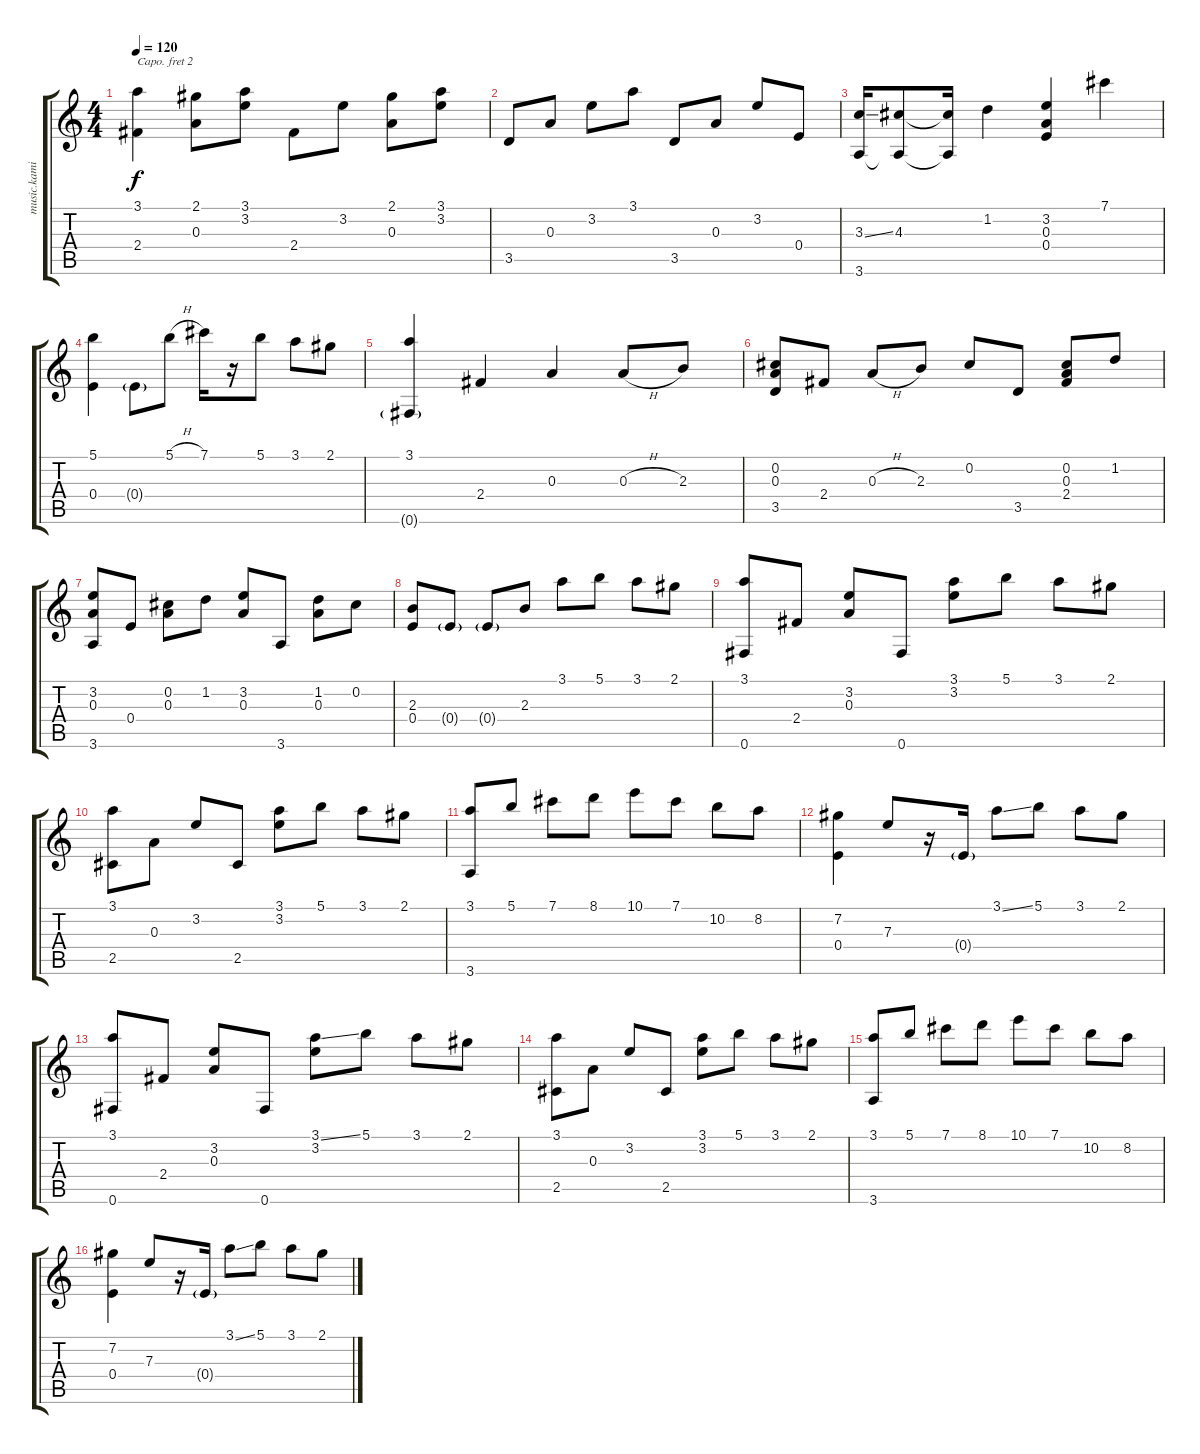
\track ("music.kaminari.info" "music.kami") {instrument acousticguitarsteel}
\staff {score tabs}
\capo 2
\tuning (E4 B3 G3 D3 A2 E2) {hide}
\ts (4 4)
\tempo 120
\clef g2
\ks c
(3.1 2.4).4{dy f} (2.1 0.3).8 (3.1 3.2).8 2.4.8 3.2.8 (2.1 0.3).8 (3.1 3.2).8 |
3.5.8 0.3.8 3.2.8 3.1.8 3.5.8 0.3.8 3.2.8 0.4.8 |
(3.3{ss} 3.6).16 (4.3 3.6{t}).8 (4.3{t} 3.6{t}).16 1.2.4 (3.2 0.3 0.4).4 7.1.4 |
(5.1 0.4).4 0.4{g}.8 5.1{h}.8 7.1.16 r.16 5.1.8 3.1.8 2.1.8 |
(3.1 0.6{g}).4 2.4.4 0.3.4 0.3{h}.8 2.3.8 |
(0.2 0.3 3.5).8 2.4.8 0.3{h}.8 2.3.8 0.2.8 3.5.8 (0.2 0.3 2.4).8 1.2.8 |
(3.2 0.3 3.6).8 0.4.8 (0.2 0.3).8 1.2.8 (3.2 0.3).8 3.6.8 (1.2 0.3).8 0.2.8 |
(2.3 0.4).8 0.4{g}.8 0.4{g}.8 2.3.8 3.1.8 5.1.8 3.1.8 2.1.8 |
(3.1 0.6).8 2.4.8 (3.2 0.3).8 0.6.8 (3.1 3.2).8 5.1.8 3.1.8 2.1.8 |
(3.1 2.5).8 0.3.8 3.2.8 2.5.8 (3.1 3.2).8 5.1.8 3.1.8 2.1.8 |
(3.1 3.6).8 5.1.8 7.1.8 8.1.8 10.1.8 7.1.8 10.2.8 8.2.8 |
(7.2 0.4).4 7.3.8 r.16 0.4{g}.16 3.1{ss}.8 5.1.8 3.1.8 2.1.8 |
(3.1 0.6).8 2.4.8 (3.2 0.3).8 0.6.8 (3.1{ss} 3.2).8 5.1.8 3.1.8 2.1.8 |
(3.1 2.5).8 0.3.8 3.2.8 2.5.8 (3.1 3.2).8 5.1.8 3.1.8 2.1.8 |
(3.1 3.6).8 5.1.8 7.1.8 8.1.8 10.1.8 7.1.8 10.2.8 8.2.8 |
(7.2 0.4).4 7.3.8 r.16 0.4{g}.16 3.1{ss}.8 5.1.8 3.1.8 2.1.8
